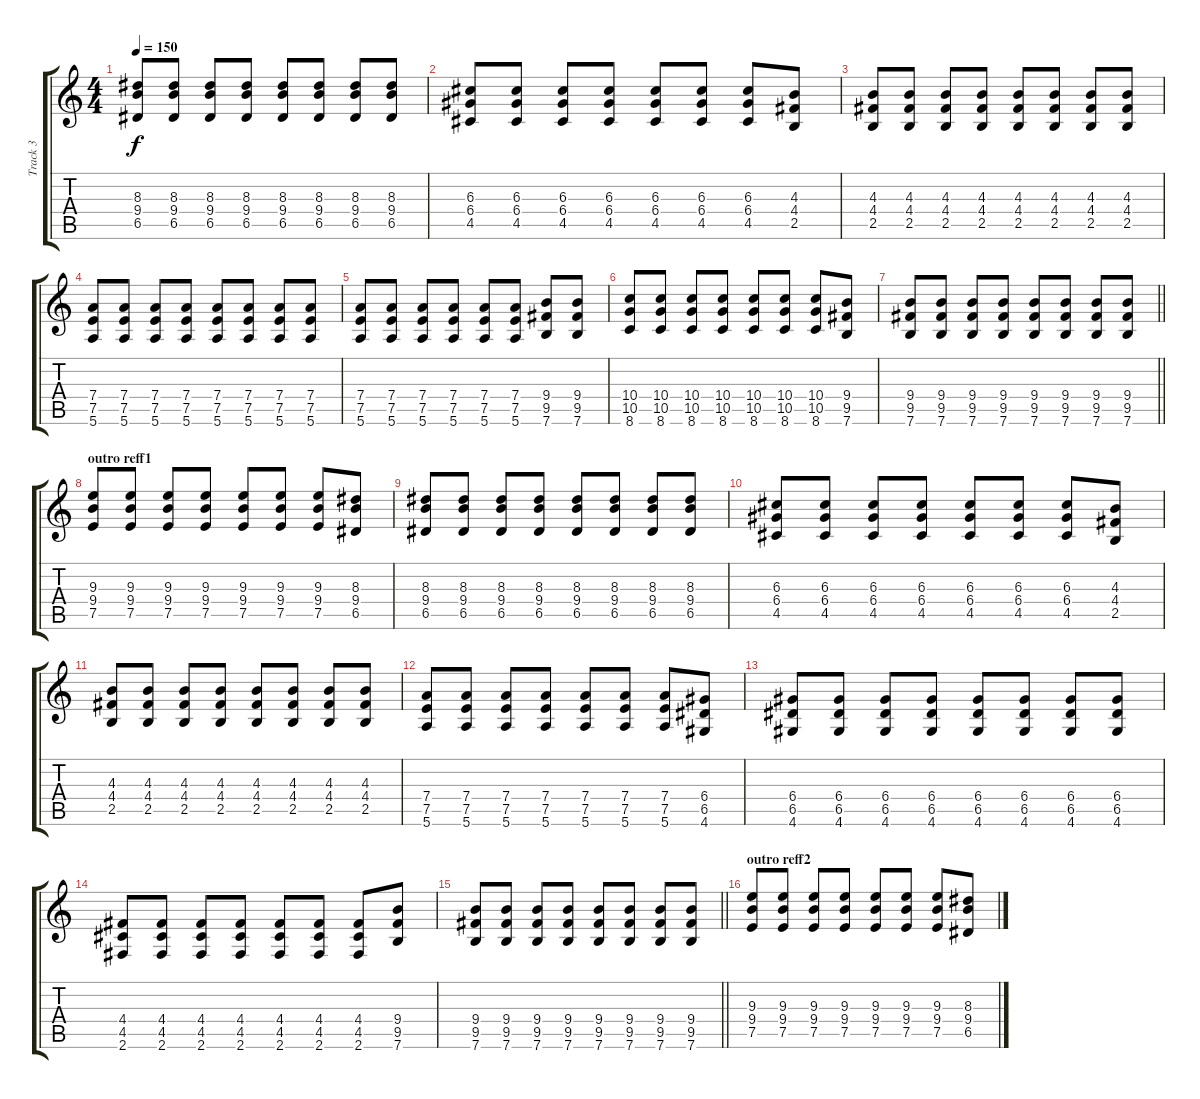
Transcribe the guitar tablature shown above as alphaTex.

\track ("Track 3" "Track 3") {instrument distortionguitar}
\staff {score tabs}
\tuning (E4 B3 G3 D3 A2 E2) {hide}
\ts (4 4)
\tempo 150
\clef g2
\ks c
(8.3 9.4 6.5).8{dy f} (8.3 9.4 6.5).8 (8.3 9.4 6.5).8 (8.3 9.4 6.5).8 (8.3 9.4 6.5).8 (8.3 9.4 6.5).8 (8.3 9.4 6.5).8 (8.3 9.4 6.5).8 |
(6.3 6.4 4.5).8 (6.3 6.4 4.5).8 (6.3 6.4 4.5).8 (6.3 6.4 4.5).8 (6.3 6.4 4.5).8 (6.3 6.4 4.5).8 (6.3 6.4 4.5).8 (4.3 4.4 2.5).8 |
(4.3 4.4 2.5).8 (4.3 4.4 2.5).8 (4.3 4.4 2.5).8 (4.3 4.4 2.5).8 (4.3 4.4 2.5).8 (4.3 4.4 2.5).8 (4.3 4.4 2.5).8 (4.3 4.4 2.5).8 |
(7.4 7.5 5.6).8 (7.4 7.5 5.6).8 (7.4 7.5 5.6).8 (7.4 7.5 5.6).8 (7.4 7.5 5.6).8 (7.4 7.5 5.6).8 (7.4 7.5 5.6).8 (7.4 7.5 5.6).8 |
(7.4 7.5 5.6).8 (7.4 7.5 5.6).8 (7.4 7.5 5.6).8 (7.4 7.5 5.6).8 (7.4 7.5 5.6).8 (7.4 7.5 5.6).8 (9.4 9.5 7.6).8 (9.4 9.5 7.6).8 |
(10.4 10.5 8.6).8 (10.4 10.5 8.6).8 (10.4 10.5 8.6).8 (10.4 10.5 8.6).8 (10.4 10.5 8.6).8 (10.4 10.5 8.6).8 (10.4 10.5 8.6).8 (9.4 9.5 7.6).8 |
\barLineRight lightlight
(9.4 9.5 7.6).8 (9.4 9.5 7.6).8 (9.4 9.5 7.6).8 (9.4 9.5 7.6).8 (9.4 9.5 7.6).8 (9.4 9.5 7.6).8 (9.4 9.5 7.6).8 (9.4 9.5 7.6).8 |
\section ("" "outro reff1")
(9.3 9.4 7.5).8 (9.3 9.4 7.5).8 (9.3 9.4 7.5).8 (9.3 9.4 7.5).8 (9.3 9.4 7.5).8 (9.3 9.4 7.5).8 (9.3 9.4 7.5).8 (8.3 9.4 6.5).8 |
(8.3 9.4 6.5).8 (8.3 9.4 6.5).8 (8.3 9.4 6.5).8 (8.3 9.4 6.5).8 (8.3 9.4 6.5).8 (8.3 9.4 6.5).8 (8.3 9.4 6.5).8 (8.3 9.4 6.5).8 |
(6.3 6.4 4.5).8 (6.3 6.4 4.5).8 (6.3 6.4 4.5).8 (6.3 6.4 4.5).8 (6.3 6.4 4.5).8 (6.3 6.4 4.5).8 (6.3 6.4 4.5).8 (4.3 4.4 2.5).8 |
(4.3 4.4 2.5).8 (4.3 4.4 2.5).8 (4.3 4.4 2.5).8 (4.3 4.4 2.5).8 (4.3 4.4 2.5).8 (4.3 4.4 2.5).8 (4.3 4.4 2.5).8 (4.3 4.4 2.5).8 |
(7.4 7.5 5.6).8 (7.4 7.5 5.6).8 (7.4 7.5 5.6).8 (7.4 7.5 5.6).8 (7.4 7.5 5.6).8 (7.4 7.5 5.6).8 (7.4 7.5 5.6).8 (6.4 6.5 4.6).8 |
(6.4 6.5 4.6).8 (6.4 6.5 4.6).8 (6.4 6.5 4.6).8 (6.4 6.5 4.6).8 (6.4 6.5 4.6).8 (6.4 6.5 4.6).8 (6.4 6.5 4.6).8 (6.4 6.5 4.6).8 |
(4.4 4.5 2.6).8 (4.4 4.5 2.6).8 (4.4 4.5 2.6).8 (4.4 4.5 2.6).8 (4.4 4.5 2.6).8 (4.4 4.5 2.6).8 (4.4 4.5 2.6).8 (9.4 9.5 7.6).8 |
\barLineRight lightlight
(9.4 9.5 7.6).8 (9.4 9.5 7.6).8 (9.4 9.5 7.6).8 (9.4 9.5 7.6).8 (9.4 9.5 7.6).8 (9.4 9.5 7.6).8 (9.4 9.5 7.6).8 (9.4 9.5 7.6).8 |
\section ("" "outro reff2")
(9.3 9.4 7.5).8 (9.3 9.4 7.5).8 (9.3 9.4 7.5).8 (9.3 9.4 7.5).8 (9.3 9.4 7.5).8 (9.3 9.4 7.5).8 (9.3 9.4 7.5).8 (8.3 9.4 6.5).8
